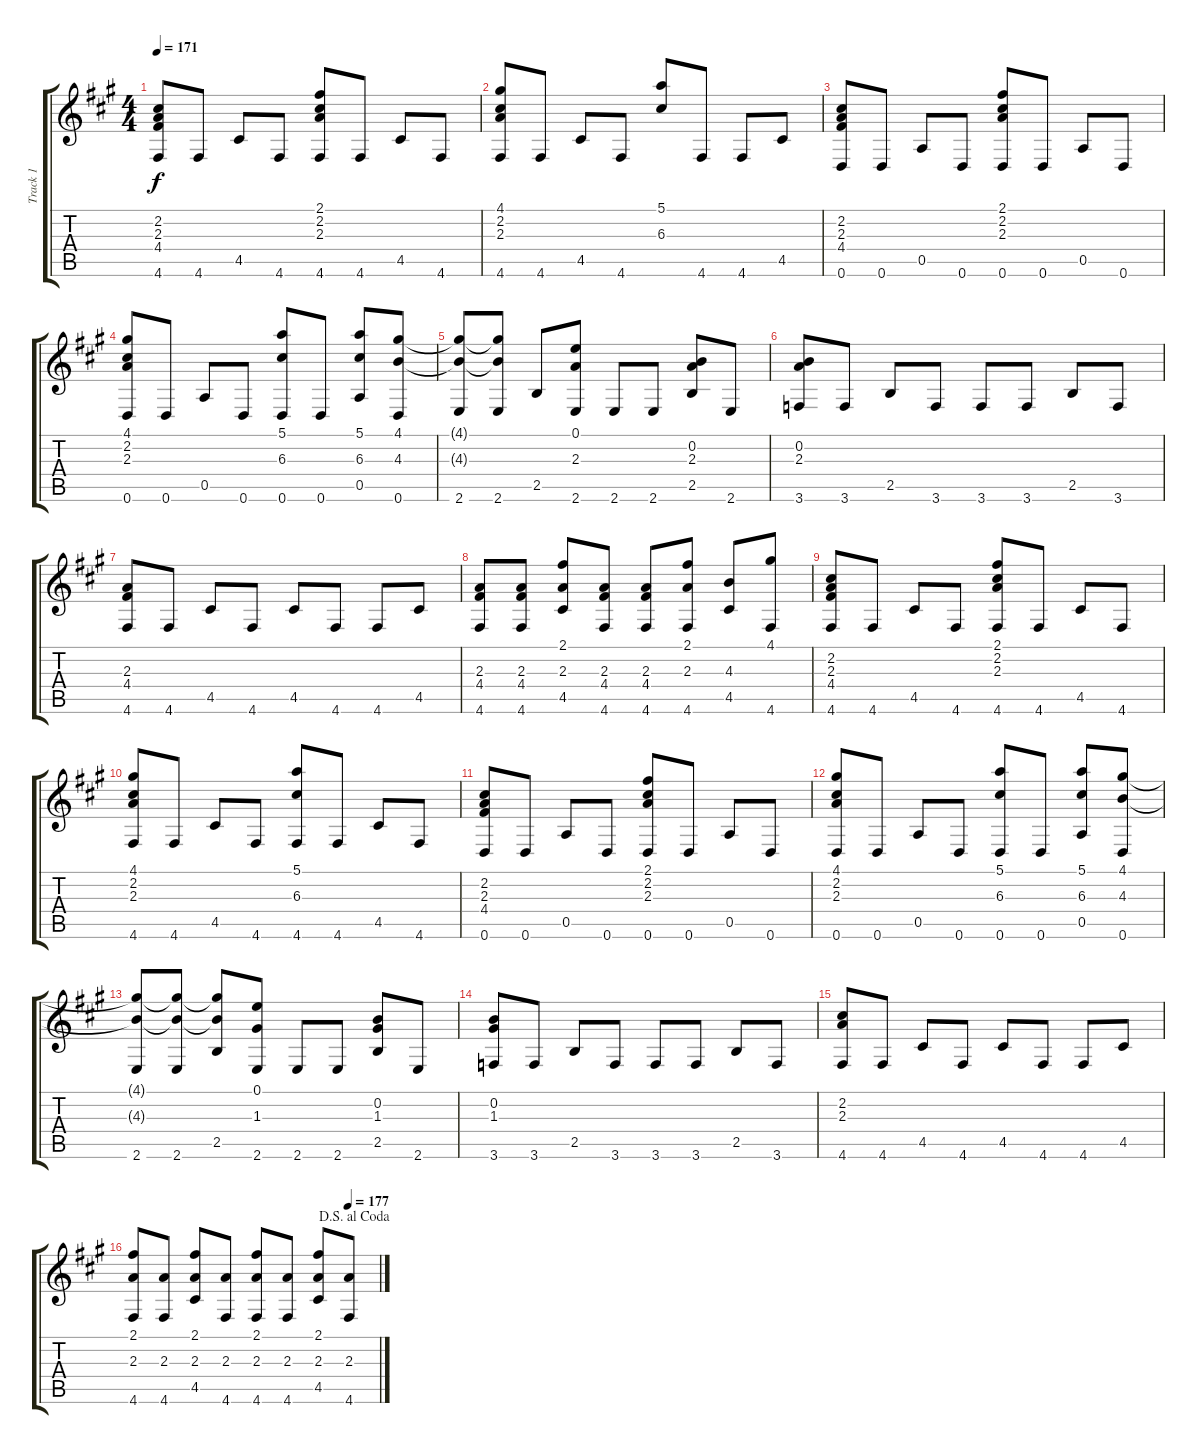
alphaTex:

\track ("Track 1" "Track 1") {instrument acousticguitarsteel}
\staff {score tabs}
\tuning (E4 B3 G3 D3 A2 D2) {hide}
\ts (4 4)
\tempo 171
\clef g2
\ks a
(2.2 2.3 4.4 4.6).8{dy f} 4.6.8 4.5.8 4.6.8 (2.1 2.2 2.3 4.6).8 4.6.8 4.5.8 4.6.8 |
(4.1 2.2 2.3 4.6).8 4.6.8 4.5.8 4.6.8 (5.1 6.3).8 4.6.8 4.6.8 4.5.8 |
(2.2 2.3 4.4 0.6).8 0.6.8 0.5.8 0.6.8 (2.1 2.2 2.3 0.6).8 0.6.8 0.5.8 0.6.8 |
(4.1 2.2 2.3 0.6).8 0.6.8 0.5.8 0.6.8 (5.1 6.3 0.6).8 0.6.8 (5.1 6.3 0.5).8 (4.1 4.3 0.6).8 |
(4.1{t} 4.3{t} 2.6).8 (4.1{t} 4.3{t} 2.6).8 2.5.8 (0.1 2.3 2.6).8 2.6.8 2.6.8 (0.2 2.3 2.5).8 2.6.8 |
(0.2 2.3 3.6).8 3.6.8 2.5.8 3.6.8 3.6.8 3.6.8 2.5.8 3.6.8 |
(2.3 4.4 4.6).8 4.6.8 4.5.8 4.6.8 4.5.8 4.6.8 4.6.8 4.5.8 |
(2.3 4.4 4.6).8 (2.3 4.4 4.6).8 (2.1 2.3 4.5).8 (2.3 4.4 4.6).8 (2.3 4.4 4.6).8 (2.1 2.3 4.6).8 (4.3 4.5).8 (4.1 4.6).8 |
(2.2 2.3 4.4 4.6).8 4.6.8 4.5.8 4.6.8 (2.1 2.2 2.3 4.6).8 4.6.8 4.5.8 4.6.8 |
(4.1 2.2 2.3 4.6).8 4.6.8 4.5.8 4.6.8 (5.1 6.3 4.6).8 4.6.8 4.5.8 4.6.8 |
(2.2 2.3 4.4 0.6).8 0.6.8 0.5.8 0.6.8 (2.1 2.2 2.3 0.6).8 0.6.8 0.5.8 0.6.8 |
(4.1 2.2 2.3 0.6).8 0.6.8 0.5.8 0.6.8 (5.1 6.3 0.6).8 0.6.8 (5.1 6.3 0.5).8 (4.1 4.3 0.6).8 |
(4.1{t} 4.3{t} 2.6).8 (4.1{t} 4.3{t} 2.6).8 (4.1{t} 4.3{t} 2.5).8 (0.1 1.3 2.6).8 2.6.8 2.6.8 (0.2 1.3 2.5).8 2.6.8 |
(0.2 1.3 3.6).8 3.6.8 2.5.8 3.6.8 3.6.8 3.6.8 2.5.8 3.6.8 |
(2.2 2.3 4.6).8 4.6.8 4.5.8 4.6.8 4.5.8 4.6.8 4.6.8 4.5.8 |
\jump dalsegnoalcoda
\tempo (177 0.875)
(2.1 2.3 4.6).8 (2.3 4.6).8 (2.1 2.3 4.5).8 (2.3 4.6).8 (2.1 2.3 4.6).8 (2.3 4.6).8 (2.1 2.3 4.5).8 (2.3 4.6).8
